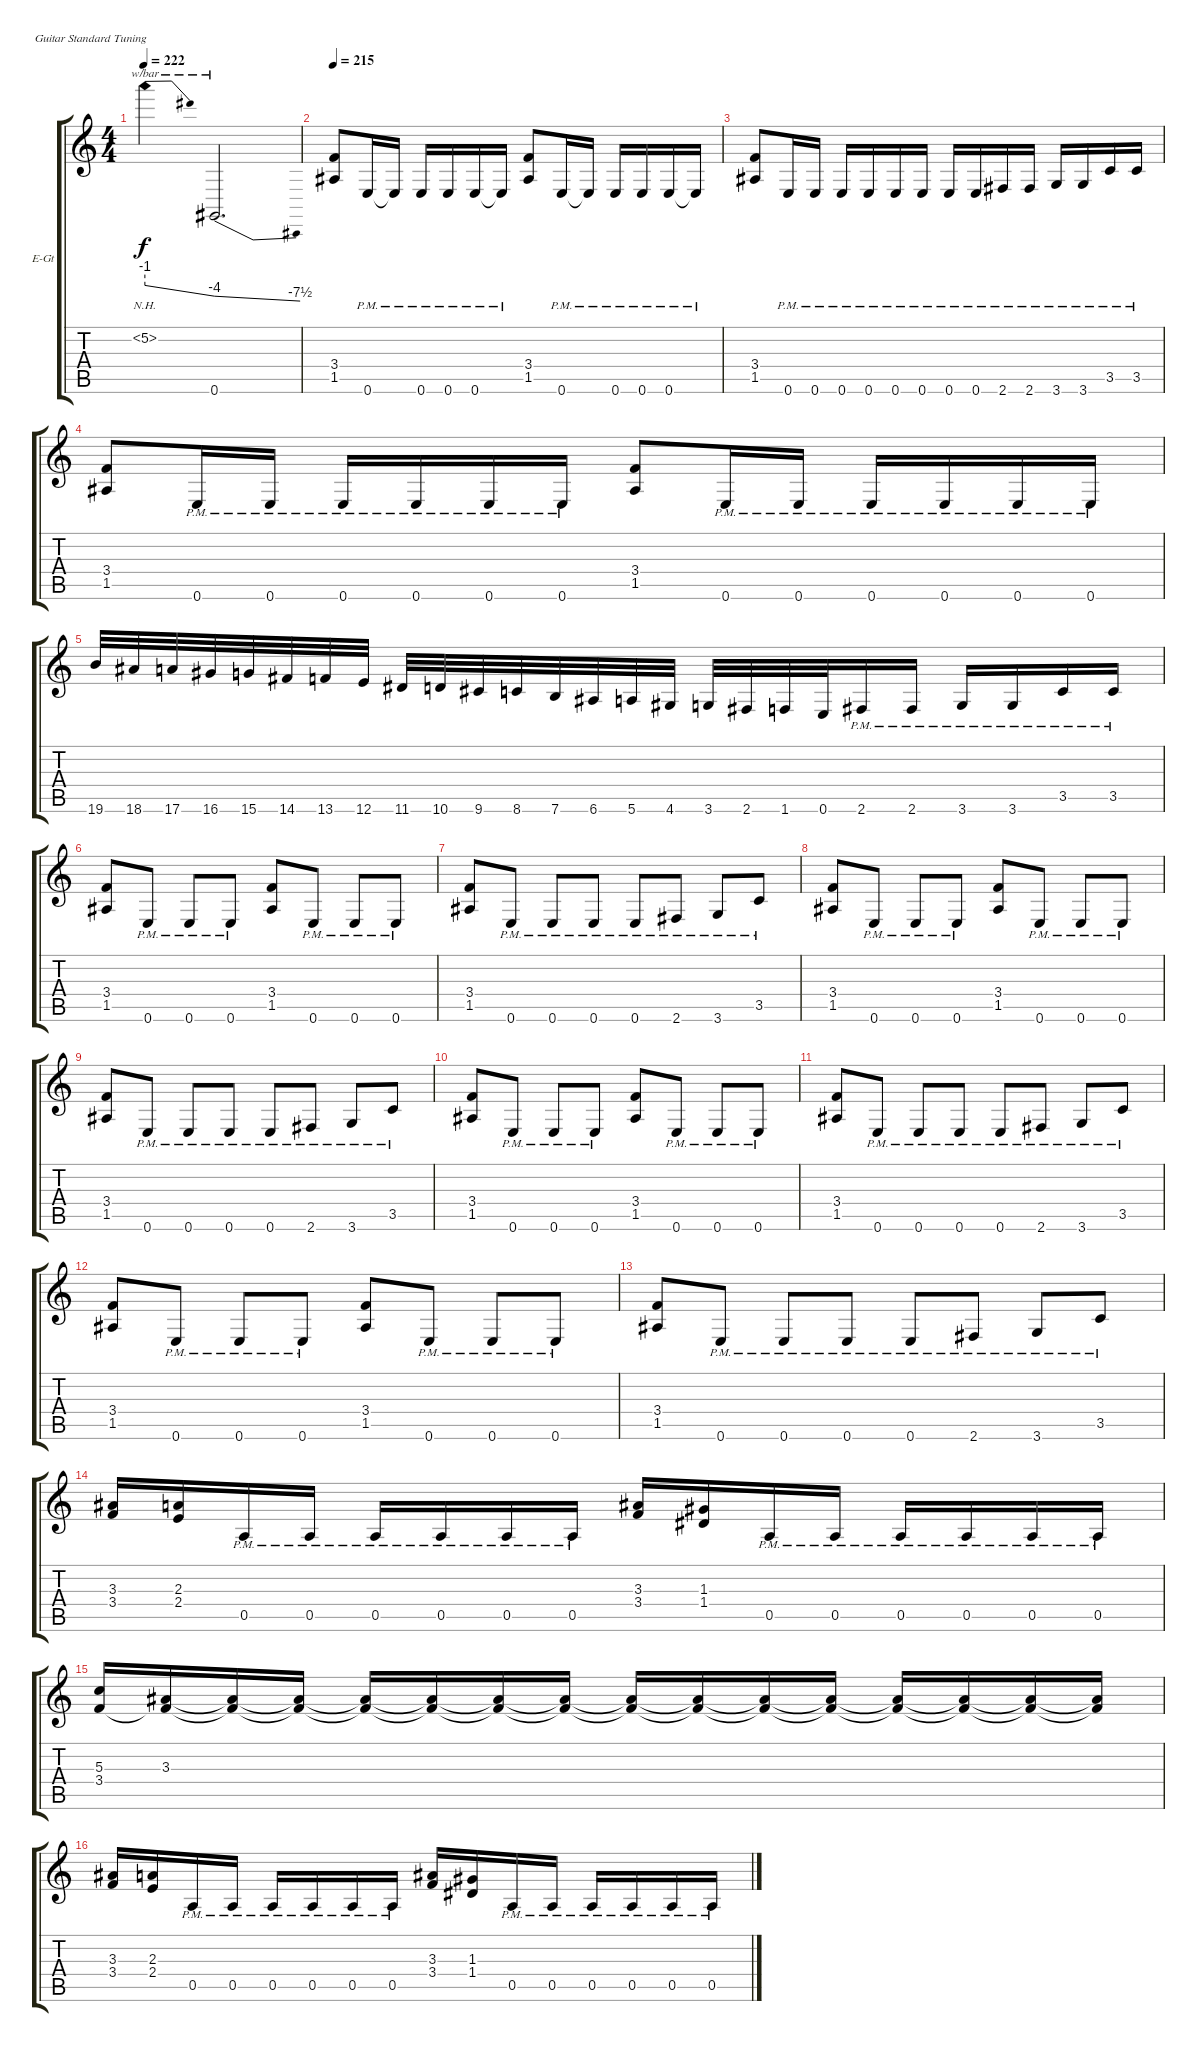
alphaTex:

\bracketExtendMode groupsimilarinstruments
\firstSystemTrackNameOrientation horizontal
\otherSystemsTrackNameOrientation horizontal
\track ("Guitar 2" "E-Gt") {instrument distortionguitar}
\staff {score tabs}
\tuning (E4 B3 G3 D3 A2 E2)
\ts (4 4)
\tempo 222
\clef g2
\ks c
5.2{nh t}.4{tbe (dive default 0 -4 57 -16) dy f} 0.6.2{d tbe (dive default 0 -16 60 -30)} |
\tempo 215
(1.5 3.4).8 0.6{pm}.16 0.6{pm t}.16 0.6{pm}.16 0.6{pm}.16 0.6{pm}.16 0.6{pm t}.16 (1.5 3.4).8 0.6{pm}.16 0.6{pm t}.16 0.6{pm}.16 0.6{pm}.16 0.6{pm}.16 0.6{pm t}.16 |
(1.5 3.4).8 0.6{pm}.16 0.6{pm}.16 0.6{pm}.16 0.6{pm}.16 0.6{pm}.16 0.6{pm}.16 0.6{pm}.16 0.6{pm}.16 2.6{pm}.16 2.6{pm}.16 3.6{pm}.16 3.6{pm}.16 3.5{pm}.16 3.5{pm}.16 |
(1.5 3.4).8 0.6{pm}.16 0.6{pm}.16 0.6{pm}.16 0.6{pm}.16 0.6{pm}.16 0.6{pm}.16 (1.5 3.4).8 0.6{pm}.16 0.6{pm}.16 0.6{pm}.16 0.6{pm}.16 0.6{pm}.16 0.6{pm}.16 |
19.6.32 18.6.32 17.6.32 16.6.32 15.6.32 14.6.32 13.6.32 12.6.32 11.6.32 10.6.32 9.6.32 8.6.32 7.6.32 6.6.32 5.6.32 4.6.32 3.6.32 2.6.32 1.6.32 0.6.32 2.6{pm}.16 2.6{pm}.16 3.6{pm}.16 3.6{pm}.16 3.5{pm}.16 3.5{pm}.16 |
(1.5 3.4).8 0.6{pm}.8 0.6{pm}.8 0.6{pm}.8 (1.5 3.4).8 0.6{pm}.8 0.6{pm}.8 0.6{pm}.8 |
(1.5 3.4).8 0.6{pm}.8 0.6{pm}.8 0.6{pm}.8 0.6{pm}.8 2.6{pm}.8 3.6{pm}.8 3.5{pm}.8 |
(1.5 3.4).8 0.6{pm}.8 0.6{pm}.8 0.6{pm}.8 (1.5 3.4).8 0.6{pm}.8 0.6{pm}.8 0.6{pm}.8 |
(1.5 3.4).8 0.6{pm}.8 0.6{pm}.8 0.6{pm}.8 0.6{pm}.8 2.6{pm}.8 3.6{pm}.8 3.5{pm}.8 |
(1.5 3.4).8 0.6{pm}.8 0.6{pm}.8 0.6{pm}.8 (1.5 3.4).8 0.6{pm}.8 0.6{pm}.8 0.6{pm}.8 |
(1.5 3.4).8 0.6{pm}.8 0.6{pm}.8 0.6{pm}.8 0.6{pm}.8 2.6{pm}.8 3.6{pm}.8 3.5{pm}.8 |
(1.5 3.4).8 0.6{pm}.8 0.6{pm}.8 0.6{pm}.8 (1.5 3.4).8 0.6{pm}.8 0.6{pm}.8 0.6{pm}.8 |
(1.5 3.4).8 0.6{pm}.8 0.6{pm}.8 0.6{pm}.8 0.6{pm}.8 2.6{pm}.8 3.6{pm}.8 3.5{pm}.8 |
(3.3 3.4).16 (2.3 2.4).16 0.5{pm}.16 0.5{pm}.16 0.5{pm}.16 0.5{pm}.16 0.5{pm}.16 0.5{pm}.16 (3.3 3.4).16 (1.3 1.4).16 0.5{pm}.16 0.5{pm}.16 0.5{pm}.16 0.5{pm}.16 0.5{pm}.16 0.5{pm}.16 |
(3.4 5.3).16 (3.3 3.4{t}).16 (3.3{t} 3.4{t}).16 (3.3{t} 3.4{t}).16 (3.3{t} 3.4{t}).16 (3.3{t} 3.4{t}).16 (3.3{t} 3.4{t}).16 (3.3{t} 3.4{t}).16 (3.3{t} 3.4{t}).16 (3.3{t} 3.4{t}).16 (3.3{t} 3.4{t}).16 (3.3{t} 3.4{t}).16 (3.3{t} 3.4{t}).16 (3.3{t} 3.4{t}).16 (3.3{t} 3.4{t}).16 (3.3{t} 3.4{t}).16 |
(3.3 3.4).16 (2.3 2.4).16 0.5{pm}.16 0.5{pm}.16 0.5{pm}.16 0.5{pm}.16 0.5{pm}.16 0.5{pm}.16 (3.3 3.4).16 (1.3 1.4).16 0.5{pm}.16 0.5{pm}.16 0.5{pm}.16 0.5{pm}.16 0.5{pm}.16 0.5{pm}.16
